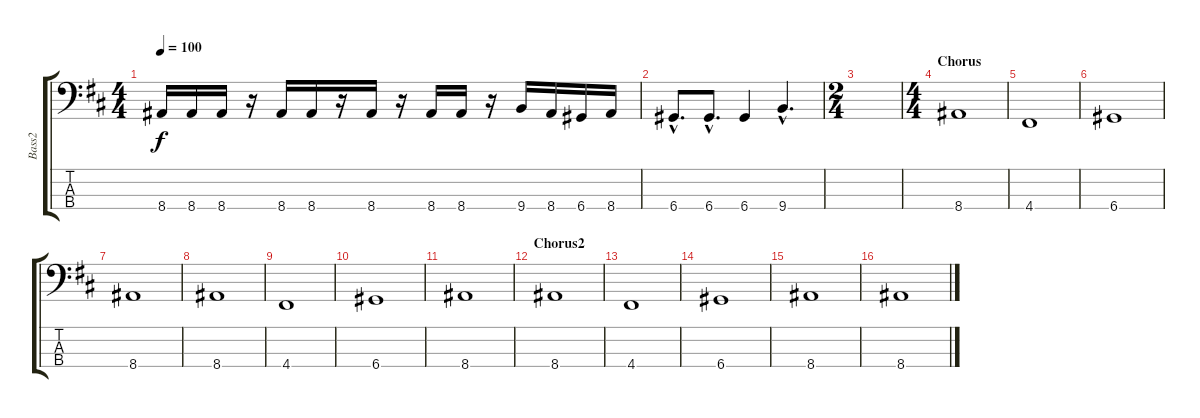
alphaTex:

\track ("Bass2" "Bass2") {instrument fretlessbass}
\staff {score tabs}
\tuning (G2 D2 A1 D1) {hide}
\ts (4 4)
\tempo 100
\clef f4
\ks d
8.4.16{dy f} 8.4.16 8.4.16 r.16 8.4.16 8.4.16 r.16 8.4.16 r.16 8.4.16 8.4.16 r.16 9.4.16 8.4.16 6.4.16 8.4.16 |
6.4{hac}.8{d} 6.4{hac}.8{d} 6.4.4 9.4{hac}.4{d} |
\ts (2 4)
|
\ts (4 4)
\section ("" "Chorus")
8.4.1 |
4.4.1 |
6.4.1 |
8.4.1 |
8.4.1 |
4.4.1 |
6.4.1 |
8.4.1 |
\section ("" "Chorus2")
8.4.1 |
4.4.1 |
6.4.1 |
8.4.1 |
8.4.1
